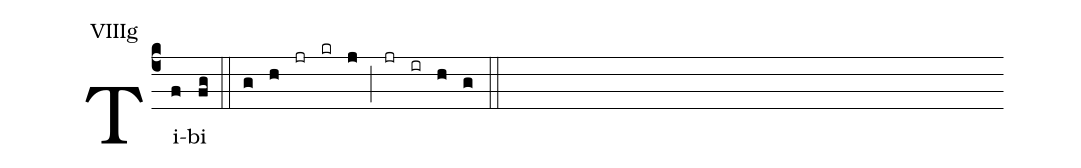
annotation: VIIIg;
%%
(c4) Ti(f)bi(fg) (::) (g)(h)(jr)(kr)(j)(;)(jr)(ir)(h)(g)(::)
